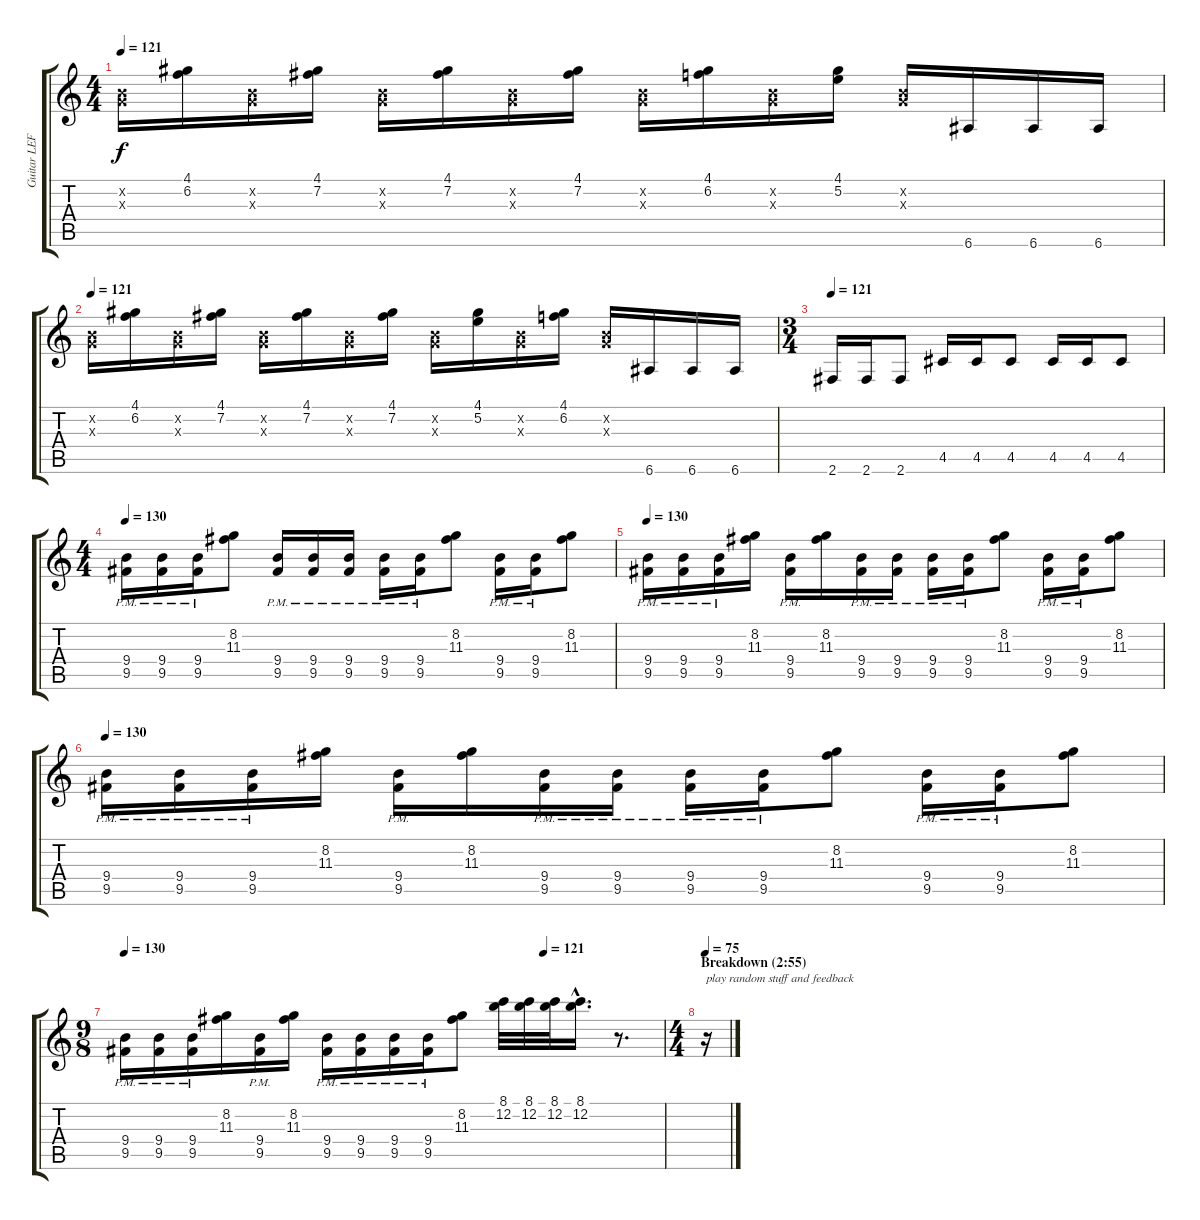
\track ("Guitar LEFT" "Guitar LEF") {instrument distortionguitar}
\staff {score tabs}
\tuning (E4 B3 G3 D3 A2 E2) {hide}
\ts (4 4)
\tempo 121
\clef g2
\ks c
(0.2{x} 0.3{x}).16{dy f} (4.1 6.2).16 (0.2{x} 0.3{x}).16 (4.1 7.2).16 (0.2{x} 0.3{x}).16 (4.1 7.2).16 (0.2{x} 0.3{x}).16 (4.1 7.2).16 (0.2{x} 0.3{x}).16 (4.1 6.2).16 (0.2{x} 0.3{x}).16 (4.1 5.2).16 (0.2{x} 0.3{x}).16 6.6.16 6.6.16 6.6.16 |
\tempo 121
(0.2{x} 0.3{x}).16 (4.1 6.2).16 (0.2{x} 0.3{x}).16 (4.1 7.2).16 (0.2{x} 0.3{x}).16 (4.1 7.2).16 (0.2{x} 0.3{x}).16 (4.1 7.2).16 (0.2{x} 0.3{x}).16 (4.1 5.2).16 (0.2{x} 0.3{x}).16 (4.1 6.2).16 (0.2{x} 0.3{x}).16 6.6.16 6.6.16 6.6.16 |
\ts (3 4)
\tempo 121
2.6.16 2.6.16 2.6.8 4.5.16 4.5.16 4.5.8 4.5.16 4.5.16 4.5.8 |
\ts (4 4)
\tempo 130
(9.4{pm} 9.5{pm}).16 (9.4{pm} 9.5{pm}).16 (9.4{pm} 9.5{pm}).16 (8.2 11.3).8 (9.4{pm} 9.5{pm}).16 (9.4{pm} 9.5{pm}).16 (9.4{pm} 9.5{pm}).16 (9.4{pm} 9.5{pm}).16 (9.4{pm} 9.5{pm}).16 (8.2 11.3).8 (9.4{pm} 9.5{pm}).16 (9.4{pm} 9.5{pm}).16 (8.2 11.3).8 |
\tempo 130
(9.4{pm} 9.5{pm}).16 (9.4{pm} 9.5{pm}).16 (9.4{pm} 9.5{pm}).16 (8.2 11.3).16 (9.4{pm} 9.5{pm}).16 (8.2 11.3).16 (9.4{pm} 9.5{pm}).16 (9.4{pm} 9.5{pm}).16 (9.4{pm} 9.5{pm}).16 (9.4{pm} 9.5{pm}).16 (8.2 11.3).8 (9.4{pm} 9.5{pm}).16 (9.4{pm} 9.5{pm}).16 (8.2 11.3).8 |
\tempo 130
(9.4{pm} 9.5{pm}).16 (9.4{pm} 9.5{pm}).16 (9.4{pm} 9.5{pm}).16 (8.2 11.3).16 (9.4{pm} 9.5{pm}).16 (8.2 11.3).16 (9.4{pm} 9.5{pm}).16 (9.4{pm} 9.5{pm}).16 (9.4{pm} 9.5{pm}).16 (9.4{pm} 9.5{pm}).16 (8.2 11.3).8 (9.4{pm} 9.5{pm}).16 (9.4{pm} 9.5{pm}).16 (8.2 11.3).8 |
\ts (9 8)
\tempo 130
\tempo (121 0.7777777777777778)
(9.4{pm} 9.5{pm}).16 (9.4{pm} 9.5{pm}).16 (9.4{pm} 9.5{pm}).16 (8.2 11.3).16 (9.4{pm} 9.5{pm}).16 (8.2 11.3).16 (9.4{pm} 9.5{pm}).16 (9.4{pm} 9.5{pm}).16 (9.4{pm} 9.5{pm}).16 (9.4{pm} 9.5{pm}).16 (8.2 11.3).8 (8.1 12.2).32 (8.1 12.2).32 (8.1 12.2).32 (8.1{hac} 12.2{hac}).16{d} r.8{d} |
\ts (4 4)
\section ("" "Breakdown (2:55)")
\tempo 75
r.16{txt "play random stuff and feedback"}
